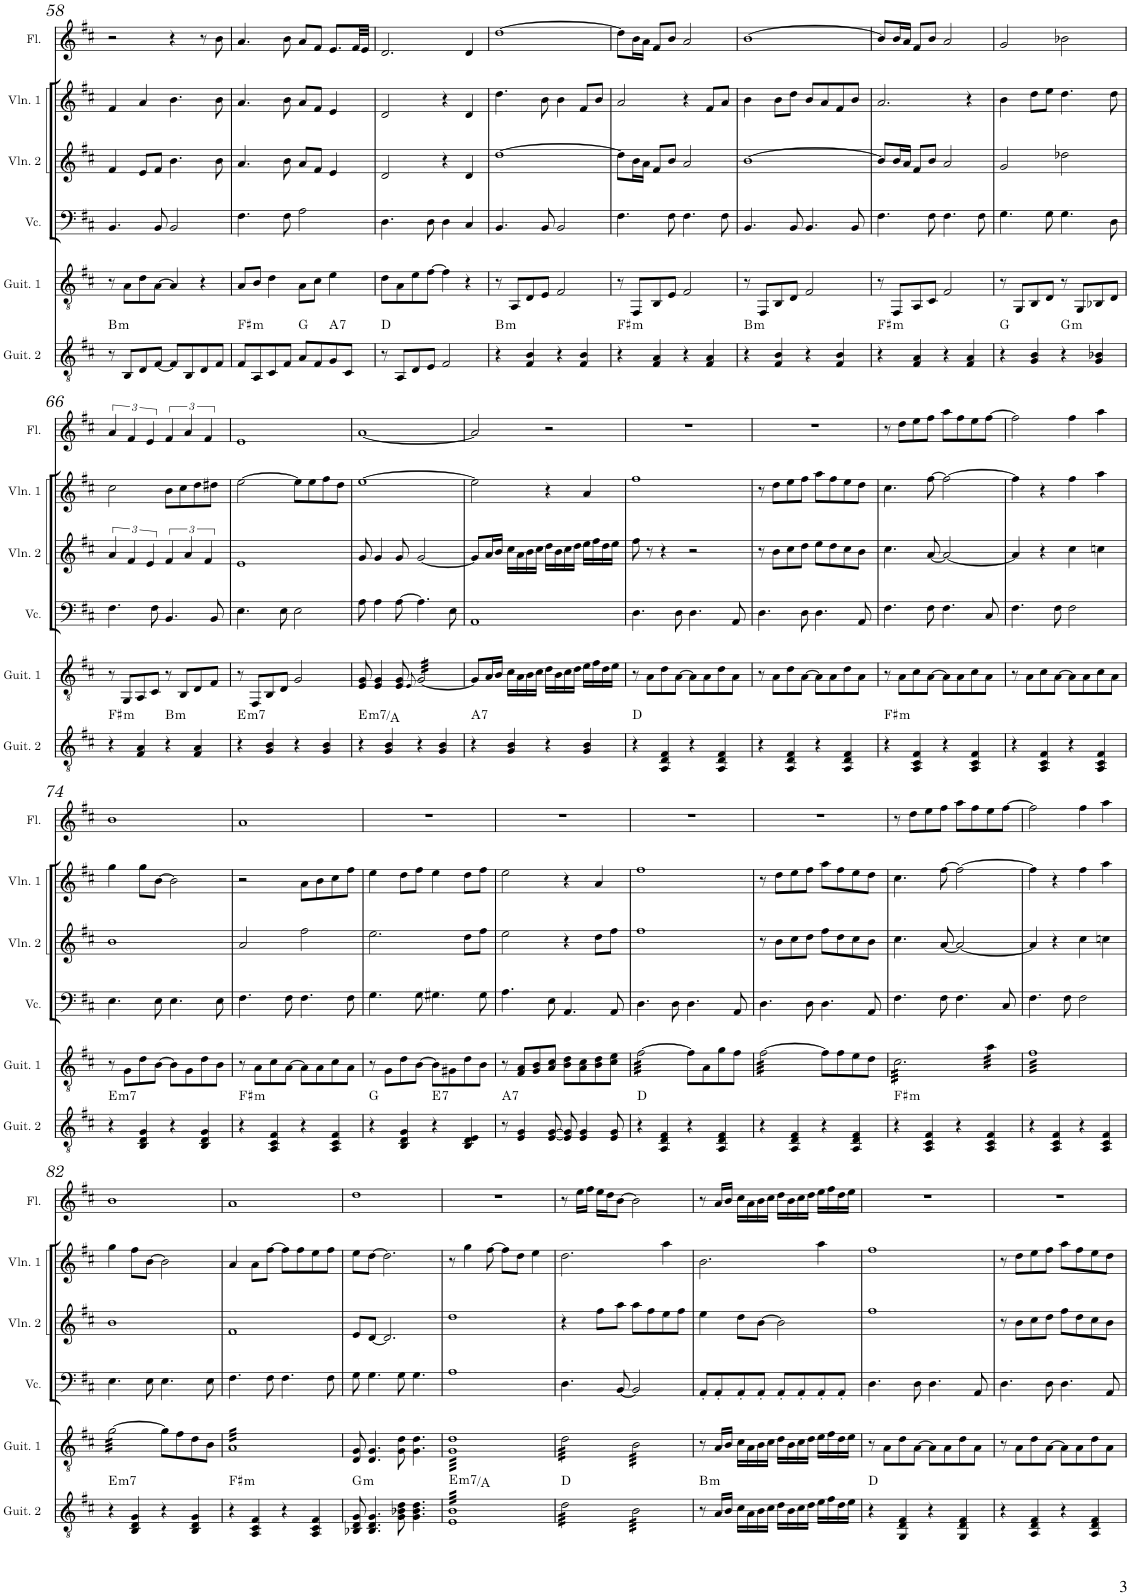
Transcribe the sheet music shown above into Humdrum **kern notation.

**kern	**harte	**kern	**kern	**kern	**kern	**kern
*part6	*part6	*part5	*part4	*part3	*part2	*part1
*staff6	*	*staff5	*staff4	*staff3	*staff2	*staff1
*I"クラシックギター 2	*	*I"クラシックギター 1	*I"チェロ	*I"ヴァイオリン 2	*I"ヴァイオリン 1	*I"フルート
!!LO:PB:g=z
*clefGv2	*	*clefGv2	*clefF4	*clefG2	*clefG2	*clefG2
*k[f#c#]	*	*k[f#c#]	*k[f#c#]	*k[f#c#]	*k[f#c#]	*k[f#c#]
*M4/4	*	*M4/4	*M4/4	*M4/4	*M4/4	*M4/4
=58	=58	=58	=58	=58	=58	=58
!	!LO:H:kt=m	!	!	!	!	!
8r	B:min	8r	4.BB/	4f#/	4f#/	2r
8BB/L	.	8A\L	.	.	.	.
8D/	.	8d\	.	8e/L	4a/	.
[8F#/J	.	[8A\J	8BB/	8f#/J	.	.
8F#/L]	.	4A/]	2BB/	4.b\	4.b\	4r
8BB/	.	.	.	.	.	.
8D/	.	4r	.	.	.	8r
8F#/J	.	.	.	8b\	8b\	8b\
=59	=59	=59	=59	=59	=59	=59
!	!LO:H:kt=m	!	!	!	!	!
8F#/L	F#:min	8A/L	4.F#\	4.a/	4.a/	4.a/
8AA/	.	8B/J	.	.	.	.
8C#/	.	4d\	.	.	.	.
8F#/J	.	.	8F#\	8b\	8b\	8b\
8A/L	G:maj	8A\L	2A\	8a/L	8a/L	8a/L
8F#/	.	8c#\J	.	8f#/J	8f#/J	8f#/J
!	!LO:H:kt=7	!	!	!	!	!
8G/	A:7	4e\	.	4e/	4e/	8.e/L
8C#/J	.	.	.	.	.	.
.	.	.	.	.	.	32f#/LL
.	.	.	.	.	.	32e/JJJ
=60	=60	=60	=60	=60	=60	=60
8r	D:maj	8d\L	4.D\	2d/	2d/	2.d/
8AA/L	.	8A\	.	.	.	.
8D/	.	8e\	.	.	.	.
8E/J	.	[8f#\J	8D\	.	.	.
2F#/	.	4f#\]	4D\	4r	4r	.
.	.	4r	4C#/	4d/	4d/	4d/
=61	=61	=61	=61	=61	=61	=61
!	!LO:H:kt=m	!	!	!	!	!
4r	B:min	8r	4.BB/	[1dd	4.dd\	[1dd
.	.	8AA/L	.	.	.	.
4F#/ 4B/	.	8D/	.	.	.	.
.	.	8E/J	8BB/	.	8b\	.
4r	.	2F#/	2BB/	.	4b\	.
4F#/ 4B/	.	.	.	.	8f#/L	.
.	.	.	.	.	8b/J	.
=62	=62	=62	=62	=62	=62	=62
!	!LO:H:kt=m	!	!	!	!	!
4r	F#:min	8r	4.F#\	8dd\L]	2a/	8dd\L]
.	.	8FF#/L	.	16b\L	.	16b\L
.	.	.	.	16a\JJ	.	16a\JJ
4F#/ 4A/	.	8BB/	.	8f#/L	.	8f#/L
.	.	8E/J	8F#\	8b/J	.	8b/J
4r	.	2F#/	4.F#\	2a/	4r	2a/
4F#/ 4A/	.	.	.	.	8f#/L	.
.	.	.	8F#\	.	8a/J	.
=63	=63	=63	=63	=63	=63	=63
!	!LO:H:kt=m	!	!	!	!	!
4r	B:min	8r	4.BB/	[1b	4b\	[1b
.	.	8FF#/L	.	.	.	.
4F#/ 4B/	.	8BB/	.	.	8b\L	.
.	.	8D/J	8BB/	.	8dd\J	.
4r	.	2F#/	4.BB/	.	8b/L	.
.	.	.	.	.	8a/	.
4F#/ 4B/	.	.	.	.	8f#/	.
.	.	.	8BB/	.	8b/J	.
=64	=64	=64	=64	=64	=64	=64
!	!LO:H:kt=m	!	!	!	!	!
4r	F#:min	8r	4.F#\	8b/L]	2.a/	8b/L]
.	.	8FF#/L	.	16b/L	.	16b/L
.	.	.	.	16a/JJ	.	16a/JJ
4F#/ 4A/	.	8AA/	.	8f#/L	.	8f#/L
.	.	8C#/J	8F#\	8b/J	.	8b/J
4r	.	2F#/	4.F#\	2a/	.	2a/
4F#/ 4A/	.	.	.	.	4r	.
.	.	.	8F#\	.	.	.
=65	=65	=65	=65	=65	=65	=65
4r	G:maj	8r	4.G\	2g/	4b\	2g/
.	.	8GG/L	.	.	.	.
4G/ 4B/	.	8BB/	.	.	8dd\L	.
.	.	8D/J	8G\	.	8ee\J	.
!	!LO:H:kt=m	!	!	!	!	!
4r	G:min	8r	4.G\	2dd-X\	4.dd\	2b-X\
.	.	8GG/L	.	.	.	.
4G/ 4B-X/	.	8BB-X/	.	.	.	.
.	.	8D/J	8D\	.	8dd\	.
!!LO:LB:g=z
=66	=66	=66	=66	=66	=66	=66
!	!LO:H:kt=m	!	!	!	!	!
4r	F#:min	8r	4.F#\	6a/	2cc#\	6a/
.	.	8GG/L	.	.	.	.
.	.	.	.	6f#/	.	6f#/
4F#/ 4A/	.	8AA/	.	.	.	.
.	.	.	.	6e/	.	6e/
.	.	8C#/J	8F#\	.	.	.
!	!LO:H:kt=m	!	!	!	!	!
4r	B:min	8r	4.BB/	6f#/	8b\L	6f#/
.	.	8BB/L	.	.	8cc#\	.
.	.	.	.	6a/	.	6a/
4F#/ 4A/	.	8D/	.	.	8dd\	.
.	.	.	.	6f#/	.	6f#/
.	.	8F#/J	8BB/	.	8dd#X\J	.
=67	=67	=67	=67	=67	=67	=67
!	!LO:H:kt=m7	!	!	!	!	!
4r	E:min7	8r	4.E\	1e	[2ee\	1e
.	.	8FF#/L	.	.	.	.
4G/ 4B/	.	8BB/	.	.	.	.
.	.	8D/J	8E\	.	.	.
4r	.	2G/	2E\	.	8ee\L]	.
.	.	.	.	.	8ee\	.
4G/ 4B/	.	.	.	.	8ff#\	.
.	.	.	.	.	8dd\J	.
=68	=68	=68	=68	=68	=68	=68
!	!LO:H:kt=m7	!	!	!	!	!
4r	E:min7/4	8E/ 8G/	8A\	8g/	[1ee	[1a
.	.	4E/ 4G/	4A\	4g/	.	.
4G/ 4B/	.	.	.	.	.	.
.	.	8E/ 8G/	[8A\	8g/	.	.
.	.	8qE/	.	.	.	.
*	*	*tremolo	*	*	*	*
4r	.	[32G/LLL	4.A\]	[2g/	.	.
.	.	32G/	.	.	.	.
.	.	32G/	.	.	.	.
.	.	32G/	.	.	.	.
.	.	32G/	.	.	.	.
.	.	32G/	.	.	.	.
.	.	32G/	.	.	.	.
.	.	32G/	.	.	.	.
4G/ 4B/	.	32G/	.	.	.	.
.	.	32G/	.	.	.	.
.	.	32G/	.	.	.	.
.	.	32G/	.	.	.	.
.	.	32G/	8E\	.	.	.
.	.	32G/	.	.	.	.
.	.	32G/	.	.	.	.
.	.	32G/JJJ	.	.	.	.
*	*	*Xtremolo	*	*	*	*
=69	=69	=69	=69	=69	=69	=69
!	!LO:H:kt=7	!	!	!	!	!
4r	A:7	8G/L]	1AA	8g/L]	2ee\]	2a/]
.	.	16A/L	.	16a/L	.	.
.	.	16B/JJ	.	16b/JJ	.	.
4G/ 4B/	.	16c#\LL	.	16cc#\LL	.	.
.	.	16A\	.	16a\	.	.
.	.	16B\	.	16b\	.	.
.	.	16c#\JJ	.	16cc#\JJ	.	.
4r	.	16d\LL	.	16dd\LL	4r	2r
.	.	16B\	.	16b\	.	.
.	.	16c#\	.	16cc#\	.	.
.	.	16d\JJ	.	16dd\JJ	.	.
4G/ 4B/	.	16e\LL	.	16ee\LL	4a/	.
.	.	16f#\	.	16ff#\	.	.
.	.	16d\	.	16dd\	.	.
.	.	16e\JJ	.	16ee\JJ	.	.
=70	=70	=70	=70	=70	=70	=70
4r	D:maj	8r	4.D\	8ff#\	1ff#	1r
.	.	8A\L	.	8r	.	.
4AA/ 4D/ 4F#/	.	8d\	.	4r	.	.
.	.	[8A\J	8D\	.	.	.
4r	.	8A\L]	4.D\	2r	.	.
.	.	8A\	.	.	.	.
4AA/ 4D/ 4F#/	.	8d\	.	.	.	.
.	.	8A\J	8AA/	.	.	.
=71	=71	=71	=71	=71	=71	=71
4r	.	8r	4.D\	8r	8r	1r
.	.	8A\L	.	8b\L	8dd\L	.
4AA/ 4D/ 4F#/	.	8d\	.	8cc#\	8ee\	.
.	.	[8A\J	8D\	8dd\J	8ff#\J	.
4r	.	8A\L]	4.D\	8ee\L	8aa\L	.
.	.	8A\	.	8dd\	8ff#\	.
4AA/ 4D/ 4F#/	.	8d\	.	8cc#\	8ee\	.
.	.	8A\J	8AA/	8b\J	8dd\J	.
=72	=72	=72	=72	=72	=72	=72
!	!LO:H:kt=m	!	!	!	!	!
4r	F#:min	8r	4.F#\	4.cc#\	4.cc#\	8r
.	.	8A\L	.	.	.	8dd\L
4AA/ 4C#/ 4F#/	.	8c#\	.	.	.	8ee\
.	.	[8A\J	8F#\	[8a/	[8ff#\	8ff#\J
4r	.	8A\L]	4.F#\	2a/_	2ff#\_	8aa\L
.	.	8A\	.	.	.	8ff#\
4AA/ 4C#/ 4F#/	.	8c#\	.	.	.	8ee\
.	.	8A\J	8C#/	.	.	[8ff#\J
=73	=73	=73	=73	=73	=73	=73
4r	.	8r	4.F#\	4a/]	4ff#\]	2ff#\]
.	.	8A\L	.	.	.	.
4AA/ 4C#/ 4F#/	.	8c#\	.	4r	4r	.
.	.	[8A\J	8F#\	.	.	.
4r	.	8A\L]	2F#\	4cc#\	4ff#\	4ff#\
.	.	8A\	.	.	.	.
4AA/ 4C#/ 4F#/	.	8c#\	.	4ccn\	4aa\	4aa\
.	.	8A\J	.	.	.	.
!!LO:LB:g=z
=74	=74	=74	=74	=74	=74	=74
!	!LO:H:kt=m7	!	!	!	!	!
4r	E:min7	8r	4.E\	1b	4gg\	1b
.	.	8G\L	.	.	.	.
4BB/ 4D/ 4G/	.	8d\	.	.	8gg\L	.
.	.	[8B\J	8E\	.	[8b\J	.
4r	.	8B\L]	4.E\	.	2b\]	.
.	.	8G\	.	.	.	.
4BB/ 4D/ 4G/	.	8d\	.	.	.	.
.	.	8B\J	8E\	.	.	.
=75	=75	=75	=75	=75	=75	=75
!	!LO:H:kt=m	!	!	!	!	!
4r	F#:min	8r	4.F#\	2a/	2r	1a
.	.	8A\L	.	.	.	.
4AA/ 4C#/ 4F#/	.	8c#\	.	.	.	.
.	.	[8A\J	8F#\	.	.	.
4r	.	8A\L]	4.F#\	2ff#\	8a\L	.
.	.	8A\	.	.	8b\	.
4AA/ 4C#/ 4F#/	.	8c#\	.	.	8cc#\	.
.	.	8A\J	8F#\	.	8ff#\J	.
=76	=76	=76	=76	=76	=76	=76
4r	G:maj	8r	4.G\	2.ee\	4ee\	1r
.	.	8G\L	.	.	.	.
4BB/ 4D/ 4G/	.	8d\	.	.	8dd\L	.
.	.	[8B\J	8G\	.	8ff#\J	.
!	!LO:H:kt=7	!	!	!	!	!
4r	E:7	8B\L]	4.G#X\	.	4ee\	.
.	.	8G#X\	.	.	.	.
4BB/ 4D/ 4E/	.	8d\	.	8dd\L	8dd\L	.
.	.	8B\J	8G#\	8ff#\J	8ff#\J	.
=77	=77	=77	=77	=77	=77	=77
!	!LO:H:kt=7	!	!	!	!	!
8r	A:7	8r	4.A\	2ee\	2ee\	1r
4E/ 4G/	.	8F#/ 8A/L	.	.	.	.
.	.	8G/ 8B/	.	.	.	.
[8E/ [8G/	.	8A/ 8c#/J	8E\	.	.	.
8E/] 8G/]	.	8B\ 8d\L	4.AA/	4r	4r	.
4E/ 4G/	.	8A\ 8c#\	.	.	.	.
.	.	8B\ 8d\	.	8dd\L	4a/	.
8E/ 8G/	.	8c#\ 8e\J	8AA/	8ff#\J	.	.
=78	=78	=78	=78	=78	=78	=78
*	*	*tremolo	*	*	*	*
4r	D:maj	[32f#\LLL	4.D\	1ff#	1ff#	1r
.	.	32f#\	.	.	.	.
.	.	32f#\	.	.	.	.
.	.	32f#\	.	.	.	.
.	.	32f#\	.	.	.	.
.	.	32f#\	.	.	.	.
.	.	32f#\	.	.	.	.
.	.	32f#\	.	.	.	.
4AA/ 4D/ 4F#/	.	32f#\	.	.	.	.
.	.	32f#\	.	.	.	.
.	.	32f#\	.	.	.	.
.	.	32f#\	.	.	.	.
.	.	32f#\	8D\	.	.	.
.	.	32f#\	.	.	.	.
.	.	32f#\	.	.	.	.
.	.	32f#\JJJ	.	.	.	.
*	*	*Xtremolo	*	*	*	*
4r	.	8f#\L]	4.D\	.	.	.
.	.	8A\	.	.	.	.
4AA/ 4D/ 4F#/	.	8g\	.	.	.	.
.	.	8f#\J	8AA/	.	.	.
=79	=79	=79	=79	=79	=79	=79
*	*	*tremolo	*	*	*	*
4r	.	[32f#\LLL	4.D\	8r	8r	1r
.	.	32f#\	.	.	.	.
.	.	32f#\	.	.	.	.
.	.	32f#\	.	.	.	.
.	.	32f#\	.	8b\L	8dd\L	.
.	.	32f#\	.	.	.	.
.	.	32f#\	.	.	.	.
.	.	32f#\	.	.	.	.
4AA/ 4D/ 4F#/	.	32f#\	.	8cc#\	8ee\	.
.	.	32f#\	.	.	.	.
.	.	32f#\	.	.	.	.
.	.	32f#\	.	.	.	.
.	.	32f#\	8D\	8dd\J	8ff#\J	.
.	.	32f#\	.	.	.	.
.	.	32f#\	.	.	.	.
.	.	32f#\JJJ	.	.	.	.
*	*	*Xtremolo	*	*	*	*
4r	.	8f#\L]	4.D\	8ff#\L	8aa\L	.
.	.	8f#\	.	8dd\	8ff#\	.
4AA/ 4D/ 4F#/	.	8e\	.	8cc#\	8ee\	.
.	.	8d\J	8AA/	8b\J	8dd\J	.
=80	=80	=80	=80	=80	=80	=80
!	!LO:H:kt=m	!	!	!	!	!
*	*	*tremolo	*	*	*	*
4r	F#:min	32c#\LLL	4.F#\	4.cc#\	4.cc#\	8r
.	.	32c#\	.	.	.	.
.	.	32c#\	.	.	.	.
.	.	32c#\	.	.	.	.
.	.	32c#\	.	.	.	8dd\L
.	.	32c#\	.	.	.	.
.	.	32c#\	.	.	.	.
.	.	32c#\	.	.	.	.
4AA/ 4C#/ 4F#/	.	32c#\	.	.	.	8ee\
.	.	32c#\	.	.	.	.
.	.	32c#\	.	.	.	.
.	.	32c#\	.	.	.	.
.	.	32c#\	8F#\	[8a/	[8ff#\	8ff#\J
.	.	32c#\	.	.	.	.
.	.	32c#\	.	.	.	.
.	.	32c#\	.	.	.	.
4r	.	32c#\	4.F#\	2a/_	2ff#\_	8aa\L
.	.	32c#\	.	.	.	.
.	.	32c#\	.	.	.	.
.	.	32c#\	.	.	.	.
.	.	32c#\	.	.	.	8ff#\
.	.	32c#\	.	.	.	.
.	.	32c#\	.	.	.	.
.	.	32c#\JJJ	.	.	.	.
4AA/ 4C#/ 4F#/	.	32a\LLL	.	.	.	8ee\
.	.	32a\	.	.	.	.
.	.	32a\	.	.	.	.
.	.	32a\	.	.	.	.
.	.	32a\	8C#/	.	.	[8ff#\J
.	.	32a\	.	.	.	.
.	.	32a\	.	.	.	.
.	.	32a\JJJ	.	.	.	.
=81	=81	=81	=81	=81	=81	=81
4r	.	32f#LLL	4.F#\	4a/]	4ff#\]	2ff#\]
.	.	32f#	.	.	.	.
.	.	32f#	.	.	.	.
.	.	32f#	.	.	.	.
.	.	32f#	.	.	.	.
.	.	32f#	.	.	.	.
.	.	32f#	.	.	.	.
.	.	32f#	.	.	.	.
4AA/ 4C#/ 4F#/	.	32f#	.	4r	4r	.
.	.	32f#	.	.	.	.
.	.	32f#	.	.	.	.
.	.	32f#	.	.	.	.
.	.	32f#	8F#\	.	.	.
.	.	32f#	.	.	.	.
.	.	32f#	.	.	.	.
.	.	32f#	.	.	.	.
4r	.	32f#	2F#\	4cc#\	4ff#\	4ff#\
.	.	32f#	.	.	.	.
.	.	32f#	.	.	.	.
.	.	32f#	.	.	.	.
.	.	32f#	.	.	.	.
.	.	32f#	.	.	.	.
.	.	32f#	.	.	.	.
.	.	32f#	.	.	.	.
4AA/ 4C#/ 4F#/	.	32f#	.	4ccn\	4aa\	4aa\
.	.	32f#	.	.	.	.
.	.	32f#	.	.	.	.
.	.	32f#	.	.	.	.
.	.	32f#	.	.	.	.
.	.	32f#	.	.	.	.
.	.	32f#	.	.	.	.
.	.	32f#JJJ	.	.	.	.
!!LO:LB:g=z
=82	=82	=82	=82	=82	=82	=82
!	!LO:H:kt=m7	!	!	!	!	!
4r	E:min7	[32g\LLL	4.E\	1b	4gg\	1b
.	.	32g\	.	.	.	.
.	.	32g\	.	.	.	.
.	.	32g\	.	.	.	.
.	.	32g\	.	.	.	.
.	.	32g\	.	.	.	.
.	.	32g\	.	.	.	.
.	.	32g\	.	.	.	.
4BB/ 4D/ 4G/	.	32g\	.	.	8ff#\L	.
.	.	32g\	.	.	.	.
.	.	32g\	.	.	.	.
.	.	32g\	.	.	.	.
.	.	32g\	8E\	.	[8b\J	.
.	.	32g\	.	.	.	.
.	.	32g\	.	.	.	.
.	.	32g\JJJ	.	.	.	.
*	*	*Xtremolo	*	*	*	*
4r	.	8g\L]	4.E\	.	2b\]	.
.	.	8f#\	.	.	.	.
4BB/ 4D/ 4G/	.	8d\	.	.	.	.
.	.	8B\J	8E\	.	.	.
=83	=83	=83	=83	=83	=83	=83
!	!LO:H:kt=m	!	!	!	!	!
*	*	*tremolo	*	*	*	*
4r	F#:min	32ALLL	4.F#\	1f#	4a/	1a
.	.	32A	.	.	.	.
.	.	32A	.	.	.	.
.	.	32A	.	.	.	.
.	.	32A	.	.	.	.
.	.	32A	.	.	.	.
.	.	32A	.	.	.	.
.	.	32A	.	.	.	.
4AA/ 4C#/ 4F#/	.	32A	.	.	8a\L	.
.	.	32A	.	.	.	.
.	.	32A	.	.	.	.
.	.	32A	.	.	.	.
.	.	32A	8F#\	.	[8ff#\J	.
.	.	32A	.	.	.	.
.	.	32A	.	.	.	.
.	.	32A	.	.	.	.
4r	.	32A	4.F#\	.	8ff#\L]	.
.	.	32A	.	.	.	.
.	.	32A	.	.	.	.
.	.	32A	.	.	.	.
.	.	32A	.	.	8ff#\	.
.	.	32A	.	.	.	.
.	.	32A	.	.	.	.
.	.	32A	.	.	.	.
4AA/ 4C#/ 4F#/	.	32A	.	.	8ee\	.
.	.	32A	.	.	.	.
.	.	32A	.	.	.	.
.	.	32A	.	.	.	.
.	.	32A	8F#\	.	8ff#\J	.
.	.	32A	.	.	.	.
.	.	32A	.	.	.	.
.	.	32AJJJ	.	.	.	.
*	*	*Xtremolo	*	*	*	*
=84	=84	=84	=84	=84	=84	=84
!	!LO:H:kt=m	!	!	!	!	!
8BB-X/ 8D/ 8G/	G:min	8D/ 8G/	8G\	8e/L	8ee\L	1dd
4.BB-/ 4.D/ 4.G/	.	4.D/ 4.G/	4.G\	[8d/J	[8dd\J	.
.	.	.	.	2.d/]	2.dd\]	.
8G\ 8B-X\ 8d\	.	8G\ 8d\	8G\	.	.	.
4.G\ 4.B-\ 4.d\	.	4.G\ 4.d\	4.G\	.	.	.
=85	=85	=85	=85	=85	=85	=85
!	!LO:H:kt=m7	!	!	!	!	!
*tremolo	*	*	*	*	*	*
*	*	*tremolo	*	*	*	*
32E 32BLLL	E:min7/4	32G 32dLLL	1A	1dd	8r	1r
32E 32B	.	32G 32d	.	.	.	.
32E 32B	.	32G 32d	.	.	.	.
32E 32B	.	32G 32d	.	.	.	.
32E 32B	.	32G 32d	.	.	4gg\	.
32E 32B	.	32G 32d	.	.	.	.
32E 32B	.	32G 32d	.	.	.	.
32E 32B	.	32G 32d	.	.	.	.
32E 32B	.	32G 32d	.	.	.	.
32E 32B	.	32G 32d	.	.	.	.
32E 32B	.	32G 32d	.	.	.	.
32E 32B	.	32G 32d	.	.	.	.
32E 32B	.	32G 32d	.	.	[8ff#\	.
32E 32B	.	32G 32d	.	.	.	.
32E 32B	.	32G 32d	.	.	.	.
32E 32B	.	32G 32d	.	.	.	.
32E 32B	.	32G 32d	.	.	8ff#\L]	.
32E 32B	.	32G 32d	.	.	.	.
32E 32B	.	32G 32d	.	.	.	.
32E 32B	.	32G 32d	.	.	.	.
32E 32B	.	32G 32d	.	.	8dd\J	.
32E 32B	.	32G 32d	.	.	.	.
32E 32B	.	32G 32d	.	.	.	.
32E 32B	.	32G 32d	.	.	.	.
32E 32B	.	32G 32d	.	.	4ee\	.
32E 32B	.	32G 32d	.	.	.	.
32E 32B	.	32G 32d	.	.	.	.
32E 32B	.	32G 32d	.	.	.	.
32E 32B	.	32G 32d	.	.	.	.
32E 32B	.	32G 32d	.	.	.	.
32E 32B	.	32G 32d	.	.	.	.
32E 32BJJJ	.	32G 32dJJJ	.	.	.	.
=86	=86	=86	=86	=86	=86	=86
32d\LLL	D:maj	32d\LLL	4.D\	4r	2.dd\	8r
32d\	.	32d\	.	.	.	.
32d\	.	32d\	.	.	.	.
32d\	.	32d\	.	.	.	.
32d\	.	32d\	.	.	.	16ee\LL
32d\	.	32d\	.	.	.	.
32d\	.	32d\	.	.	.	16ff#\JJ
32d\	.	32d\	.	.	.	.
32d\	.	32d\	.	8ff#\L	.	16ee\LL
32d\	.	32d\	.	.	.	.
32d\	.	32d\	.	.	.	16dd\J
32d\	.	32d\	.	.	.	.
32d\	.	32d\	[8BB/	8aa\J	.	[8b\J
32d\	.	32d\	.	.	.	.
32d\	.	32d\	.	.	.	.
32d\JJJ	.	32d\JJJ	.	.	.	.
32B\LLL	.	32B\LLL	2BB/]	8aa\L	.	2b\]
32B\	.	32B\	.	.	.	.
32B\	.	32B\	.	.	.	.
32B\	.	32B\	.	.	.	.
32B\	.	32B\	.	8ff#\	.	.
32B\	.	32B\	.	.	.	.
32B\	.	32B\	.	.	.	.
32B\	.	32B\	.	.	.	.
32B\	.	32B\	.	8ee\	4aa\	.
32B\	.	32B\	.	.	.	.
32B\	.	32B\	.	.	.	.
32B\	.	32B\	.	.	.	.
32B\	.	32B\	.	8ff#\J	.	.
32B\	.	32B\	.	.	.	.
32B\	.	32B\	.	.	.	.
32B\JJJ	.	32B\JJJ	.	.	.	.
*	*	*Xtremolo	*	*	*	*
*Xtremolo	*	*	*	*	*	*
=87	=87	=87	=87	=87	=87	=87
!	!LO:H:kt=m	!	!	!	!	!
8r	B:min	8r	8AA'/L	4ee\	2.b\	8r
16A/LL	.	16A/LL	8AA'/	.	.	16a/LL
16B/JJ	.	16B/JJ	.	.	.	16b/JJ
16c#\LL	.	16c#\LL	8AA'/	8dd\L	.	16cc#\LL
16A\	.	16A\	.	.	.	16a\
16B\	.	16B\	8AA'/J	[8b\J	.	16b\
16c#\JJ	.	16c#\JJ	.	.	.	16cc#\JJ
16d\LL	.	16d\LL	8AA'/L	2b\]	.	16dd\LL
16B\	.	16B\	.	.	.	16b\
16c#\	.	16c#\	8AA'/	.	.	16cc#\
16d\JJ	.	16d\JJ	.	.	.	16dd\JJ
16e\LL	.	16e\LL	8AA'/	.	4aa\	16ee\LL
16f#\	.	16f#\	.	.	.	16ff#\
16d\	.	16d\	8AA'/J	.	.	16dd\
16e\JJ	.	16e\JJ	.	.	.	16ee\JJ
=88	=88	=88	=88	=88	=88	=88
4r	D:maj	8r	4.D\	1ff#	1ff#	1r
.	.	8A\L	.	.	.	.
4GG/ 4D/ 4F#/	.	8d\	.	.	.	.
.	.	[8A\J	8D\	.	.	.
4r	.	8A\L]	4.D\	.	.	.
.	.	8A\	.	.	.	.
4GG/ 4D/ 4F#/	.	8d\	.	.	.	.
.	.	8A\J	8AA/	.	.	.
=89	=89	=89	=89	=89	=89	=89
4r	.	8r	4.D\	8r	8r	1r
.	.	8A\L	.	8b\L	8dd\L	.
4AA/ 4D/ 4F#/	.	8d\	.	8cc#\	8ee\	.
.	.	[8A\J	8D\	8dd\J	8ff#\J	.
4r	.	8A\L]	4.D\	8ff#\L	8aa\L	.
.	.	8A\	.	8dd\	8ff#\	.
4AA/ 4D/ 4F#/	.	8d\	.	8cc#\	8ee\	.
.	.	8A\J	8AA/	8b\J	8dd\J	.
=	=	=	=	=	=	=
*-	*-	*-	*-	*-	*-	*-
